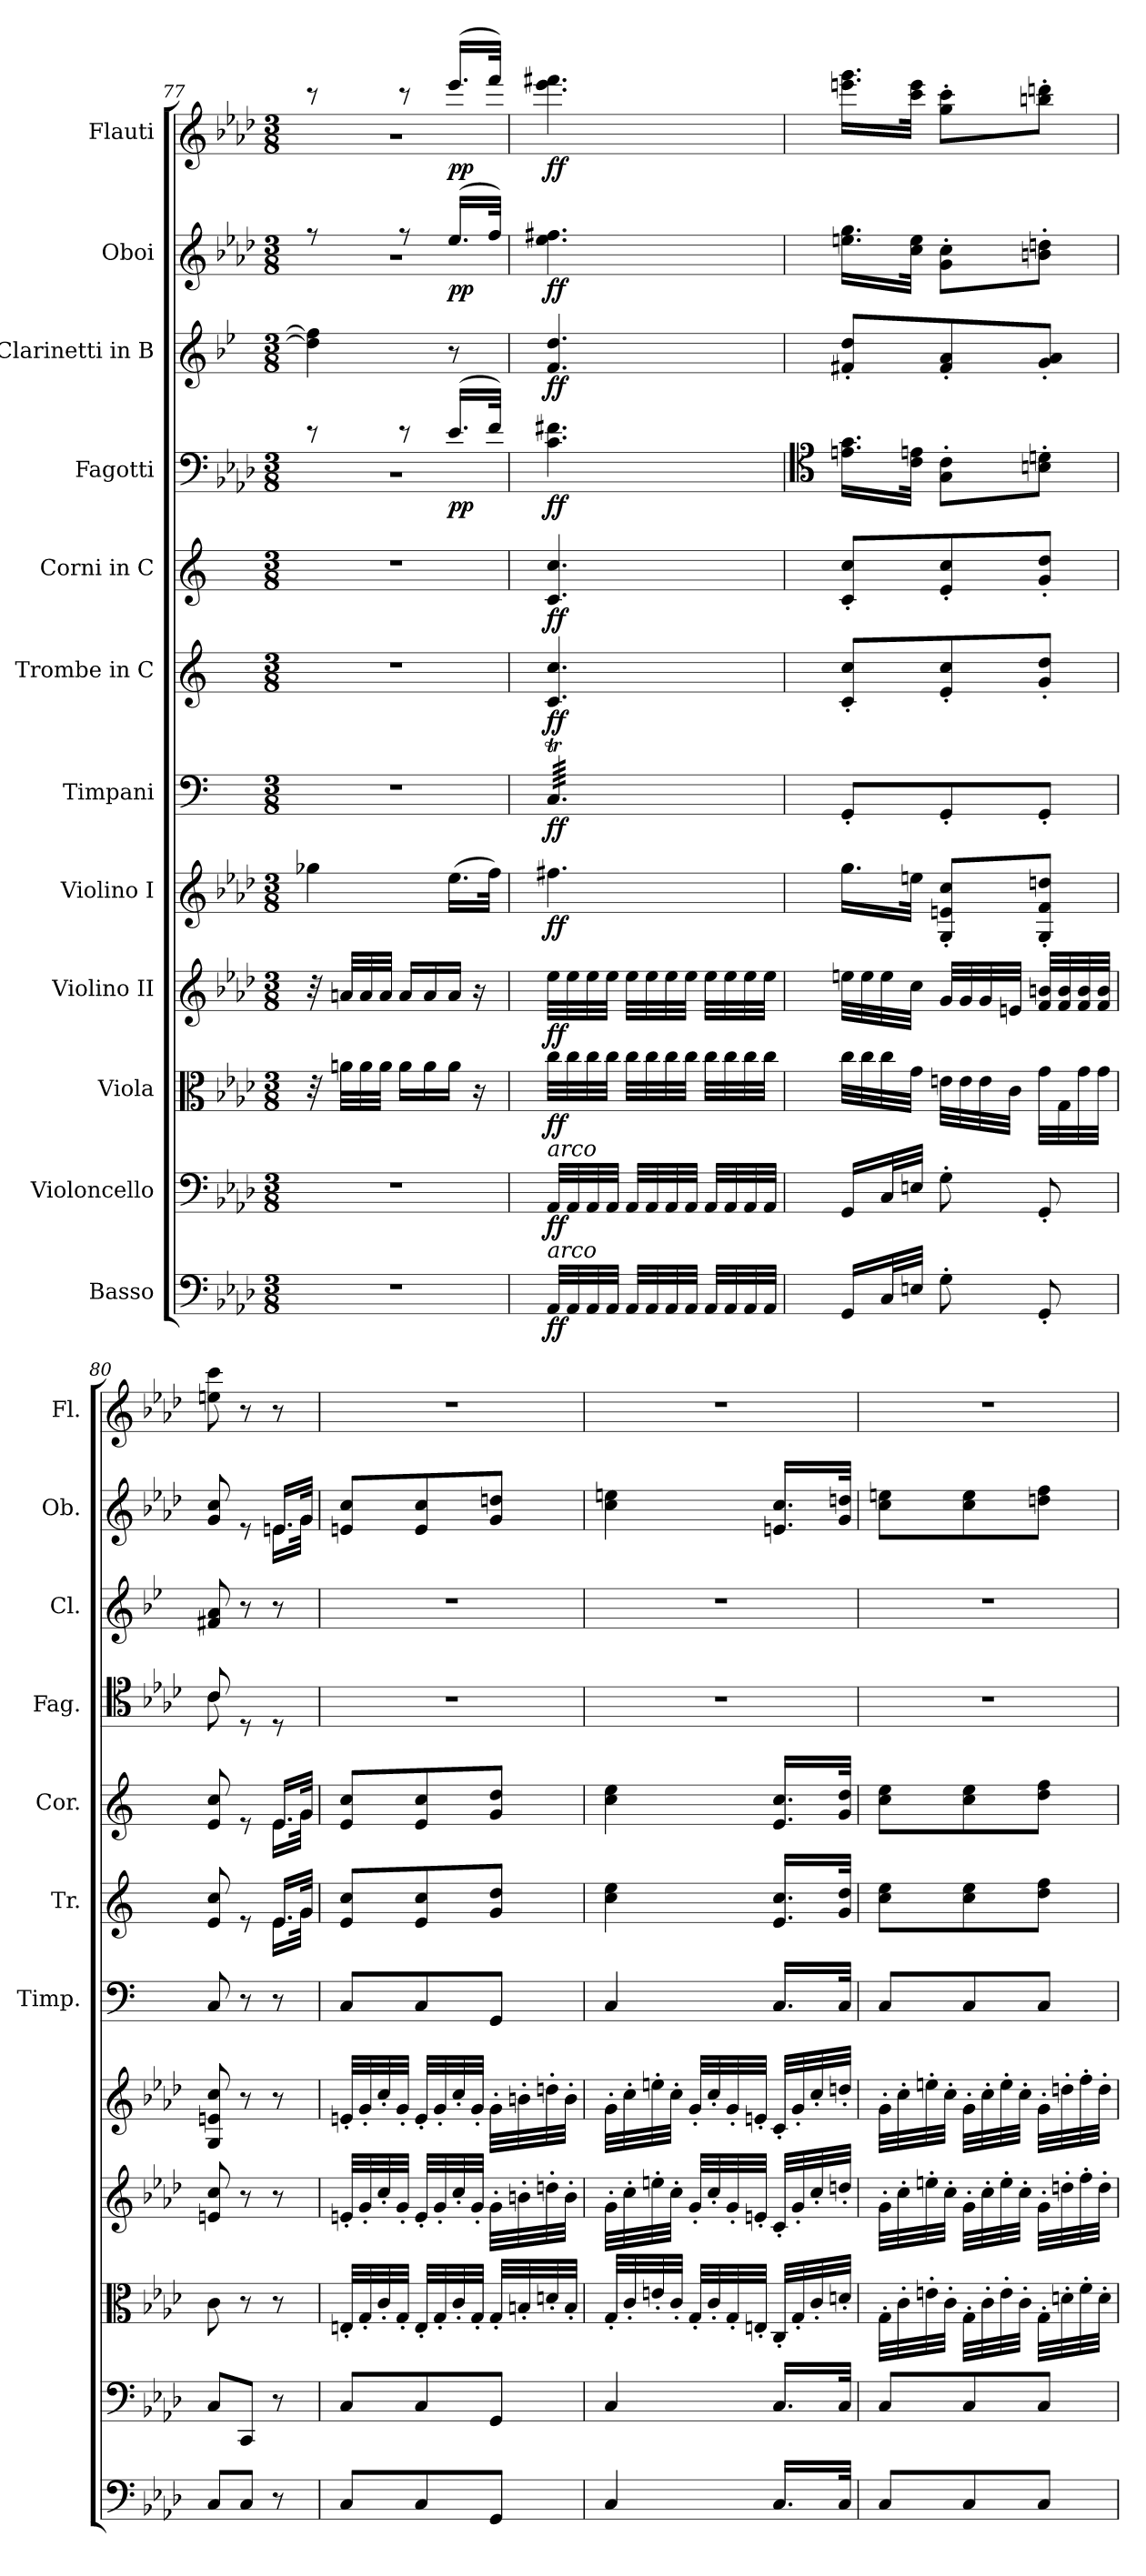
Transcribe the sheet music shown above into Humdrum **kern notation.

**kern	**dynam	**kern	**dynam	**kern	**dynam	**kern	**dynam	**kern	**dynam	**kern	**dynam	**kern	**dynam	**kern	**dynam	**kern	**dynam	**kern	**dynam	**kern	**dynam	**kern	**dynam
*part12	*part12	*part11	*part11	*part10	*part10	*part9	*part9	*part8	*part8	*part7	*part7	*part6	*part6	*part5	*part5	*part4	*part4	*part3	*part3	*part2	*part2	*part1	*part1
*staff12	*staff12	*staff11	*staff11	*staff10	*staff10	*staff9	*staff9	*staff8	*staff8	*staff7	*staff7	*staff6	*staff6	*staff5	*staff5	*staff4	*staff4	*staff3	*staff3	*staff2	*staff2	*staff1	*staff1
*I"Basso	*	*I"Violoncello	*	*I"Viola	*	*I"Violino II	*	*I"Violino I	*	*I"Timpani	*	*I"Trombe in C	*	*I"Corni in C	*	*I"Fagotti	*	*I"Clarinetti in B	*	*I"Oboi	*	*I"Flauti	*
*	*	*	*	*	*	*	*	*	*	*I'Timp.	*	*I'Tr.	*	*I'Cor.	*	*I'Fag.	*	*I'Cl.	*	*I'Ob.	*	*I'Fl.	*
*clefF4	*	*clefF4	*	*clefC3	*	*clefG2	*	*clefG2	*	*clefF4	*	*clefG2	*	*clefG2	*	*clefF4	*	*clefG2	*	*clefG2	*	*clefG2	*
*ITrd7c12	*	*	*	*	*	*	*	*	*	*	*	*	*	*ITrd7c12	*	*	*	*ITrd1c2	*	*	*	*	*
*k[b-e-a-d-]	*	*k[b-e-a-d-]	*	*k[b-e-a-d-]	*	*k[b-e-a-d-]	*	*k[b-e-a-d-]	*	*k[]	*	*k[]	*	*k[]	*	*k[b-e-a-d-]	*	*k[b-e-a-d-]	*	*k[b-e-a-d-]	*	*k[b-e-a-d-]	*
*M3/8	*	*M3/8	*	*M3/8	*	*M3/8	*	*M3/8	*	*M3/8	*	*M3/8	*	*M3/8	*	*M3/8	*	*M3/8	*	*M3/8	*	*M3/8	*
=77	=77	=77	=77	=77	=77	=77	=77	=77	=77	=77	=77	=77	=77	=77	=77	=77	=77	=77	=77	=77	=77	=77	=77
*	*	*	*	*	*	*	*	*	*	*	*	*	*	*	*	*^	*	*	*	*^	*	*^	*
4.r	.	4.r	.	32r	.	32r	.	4gg-X\	.	4.r	.	4.r	.	4.r	.	8r	4.r	.	4cc\] 4ee-\]	.	8r	4.r	.	8r	4.r	.
.	.	.	.	32an\LLL	.	32an/LLL	.	.	.	.	.	.	.	.	.	.	.	.	.	.	.	.	.	.	.	.
.	.	.	.	32a\	.	32a/	.	.	.	.	.	.	.	.	.	.	.	.	.	.	.	.	.	.	.	.
.	.	.	.	32a\JJJ	.	32a/JJJ	.	.	.	.	.	.	.	.	.	.	.	.	.	.	.	.	.	.	.	.
.	.	.	.	16a\LL	.	16a/LL	.	.	.	.	.	.	.	.	.	8r	.	.	.	.	8r	.	.	8r	.	.
.	.	.	.	16a\	.	16a/	.	.	.	.	.	.	.	.	.	.	.	.	.	.	.	.	.	.	.	.
!	!	!	!	!	!	!	!	!	!	!	!	!	!	!	!	!	!	!LO:DY:b	!	!	!	!	!LO:DY:b	!	!	!LO:DY:b
.	.	.	.	16a\JJ	.	16a/JJ	.	(16.ee-\LL	.	.	.	.	.	.	.	(16.e-/LL	.	pp	8r	.	(16.ee-/LL	.	pp	(16.eee-/LL	.	pp
.	.	.	.	16r	.	16r	.	.	.	.	.	.	.	.	.	.	.	.	.	.	.	.	.	.	.	.
.	.	.	.	.	.	.	.	32ff\JJk)	.	.	.	.	.	.	.	32f/JJk)	.	.	.	.	32ff/JJk)	.	.	32fff/JJk)	.	.
*	*	*	*	*	*	*	*	*	*	*	*	*	*	*	*	*	*	*	*	*	*v	*v	*	*	*	*
*	*	*	*	*	*	*	*	*	*	*	*	*	*	*	*	*v	*v	*	*	*	*	*	*v	*v	*
!!LO:PB:g=z
=78	=78	=78	=78	=78	=78	=78	=78	=78	=78	=78	=78	=78	=78	=78	=78	=78	=78	=78	=78	=78	=78	=78	=78
!	!	!LO:TX:a:i:t=arco	!	!	!	!	!	!	!	!	!	!	!	!	!	!	!	!	!	!	!	!	!
!LO:TX:a:i:t=arco	!	!	!	!	!	!	!	!	!	!	!	!	!	!	!	!	!	!	!	!	!	!	!
!	!LO:DY:b	!	!LO:DY:b	!	!LO:DY:b	!	!LO:DY:b	!	!LO:DY:b	!	!LO:DY:b	!	!LO:DY:b	!	!LO:DY:b	!	!LO:DY:b	!	!LO:DY:b	!	!LO:DY:b	!	!LO:DY:b
*	*	*	*	*	*	*	*	*	*	*tremolo	*	*	*	*	*	*	*	*	*	*	*	*	*
32AAA-/LLL	ff	32AA-/LLL	ff	32cc\LLL	ff	32ee-\LLL	ff	4.ff#X\	ff	64CT/LLLL	ff	4.c/ 4.cc/	ff	4.C/ 4.c/	ff	4.c\ 4.f#X\	ff	4.e-/ 4.cc/	ff	4.ee-\ 4.ff#X\	ff	4.eee-\ 4.fff#X\	ff
.	.	.	.	.	.	.	.	.	.	64CT/	.	.	.	.	.	.	.	.	.	.	.	.	.
32AAA-/	.	32AA-/	.	32cc\	.	32ee-\	.	.	.	64CT/	.	.	.	.	.	.	.	.	.	.	.	.	.
.	.	.	.	.	.	.	.	.	.	64CT/	.	.	.	.	.	.	.	.	.	.	.	.	.
32AAA-/	.	32AA-/	.	32cc\	.	32ee-\	.	.	.	64CT/	.	.	.	.	.	.	.	.	.	.	.	.	.
.	.	.	.	.	.	.	.	.	.	64CT/	.	.	.	.	.	.	.	.	.	.	.	.	.
32AAA-/JJJ	.	32AA-/JJJ	.	32cc\JJJ	.	32ee-\JJJ	.	.	.	64CT/	.	.	.	.	.	.	.	.	.	.	.	.	.
.	.	.	.	.	.	.	.	.	.	64CT/	.	.	.	.	.	.	.	.	.	.	.	.	.
32AAA-/LLL	.	32AA-/LLL	.	32cc\LLL	.	32ee-\LLL	.	.	.	64CT/	.	.	.	.	.	.	.	.	.	.	.	.	.
.	.	.	.	.	.	.	.	.	.	64CT/	.	.	.	.	.	.	.	.	.	.	.	.	.
32AAA-/	.	32AA-/	.	32cc\	.	32ee-\	.	.	.	64CT/	.	.	.	.	.	.	.	.	.	.	.	.	.
.	.	.	.	.	.	.	.	.	.	64CT/	.	.	.	.	.	.	.	.	.	.	.	.	.
32AAA-/	.	32AA-/	.	32cc\	.	32ee-\	.	.	.	64CT/	.	.	.	.	.	.	.	.	.	.	.	.	.
.	.	.	.	.	.	.	.	.	.	64CT/	.	.	.	.	.	.	.	.	.	.	.	.	.
32AAA-/JJJ	.	32AA-/JJJ	.	32cc\JJJ	.	32ee-\JJJ	.	.	.	64CT/	.	.	.	.	.	.	.	.	.	.	.	.	.
.	.	.	.	.	.	.	.	.	.	64CT/	.	.	.	.	.	.	.	.	.	.	.	.	.
32AAA-/LLL	.	32AA-/LLL	.	32cc\LLL	.	32ee-\LLL	.	.	.	64CT/	.	.	.	.	.	.	.	.	.	.	.	.	.
.	.	.	.	.	.	.	.	.	.	64CT/	.	.	.	.	.	.	.	.	.	.	.	.	.
32AAA-/	.	32AA-/	.	32cc\	.	32ee-\	.	.	.	64CT/	.	.	.	.	.	.	.	.	.	.	.	.	.
.	.	.	.	.	.	.	.	.	.	64CT/	.	.	.	.	.	.	.	.	.	.	.	.	.
32AAA-/	.	32AA-/	.	32cc\	.	32ee-\	.	.	.	64CT/	.	.	.	.	.	.	.	.	.	.	.	.	.
.	.	.	.	.	.	.	.	.	.	64CT/	.	.	.	.	.	.	.	.	.	.	.	.	.
32AAA-/JJJ	.	32AA-/JJJ	.	32cc\JJJ	.	32ee-\JJJ	.	.	.	64CT/	.	.	.	.	.	.	.	.	.	.	.	.	.
.	.	.	.	.	.	.	.	.	.	64CT/JJJJ	.	.	.	.	.	.	.	.	.	.	.	.	.
*	*	*	*	*	*	*	*	*	*	*Xtremolo	*	*	*	*	*	*	*	*	*	*	*	*	*
=79	=79	=79	=79	=79	=79	=79	=79	=79	=79	=79	=79	=79	=79	=79	=79	=79	=79	=79	=79	=79	=79	=79	=79
*	*	*	*	*	*	*	*	*	*	*	*	*	*	*	*	*clefC4	*	*	*	*	*	*	*
16GGG/LL	.	16GG/LL	.	32cc\LLL	.	32een\LLL	.	16.gg\LL	.	8GG'/L	.	8c/' 8cc/'L	.	8C/' 8c/'L	.	16.en\ 16.g\LL	.	8en/' 8cc/'L	.	16.een\ 16.gg\LL	.	16.eeen\ 16.ggg\LL	.
.	.	.	.	32cc\	.	32ee\	.	.	.	.	.	.	.	.	.	.	.	.	.	.	.	.	.
32CC/L	.	32C/L	.	32cc\	.	32ee\	.	.	.	.	.	.	.	.	.	.	.	.	.	.	.	.	.
32EEn/JJJ	.	32En/JJJ	.	32g\JJJ	.	32cc\JJJ	.	32een\JJk	.	.	.	.	.	.	.	32c\ 32en\JJk	.	.	.	32cc\ 32ee\JJk	.	32ccc\ 32eee\JJk	.
8GG'\	.	8G'\	.	32en\LLL	.	32g/LLL	.	8G/' 8en/' 8cc/'L	.	8GG'/	.	8e/' 8cc/'	.	8E/' 8c/'	.	8G\' 8c\'L	.	8e/' 8g/'	.	8g\' 8cc\'L	.	8gg\' 8ccc\'L	.
.	.	.	.	32e\	.	32g/	.	.	.	.	.	.	.	.	.	.	.	.	.	.	.	.	.
.	.	.	.	32e\	.	32g/	.	.	.	.	.	.	.	.	.	.	.	.	.	.	.	.	.
.	.	.	.	32c\JJJ	.	32en/JJJ	.	.	.	.	.	.	.	.	.	.	.	.	.	.	.	.	.
8GGG'/	.	8GG'/	.	32g\LLL	.	32f/ 32bn/LLL	.	8G/' 8f/' 8ddn/'J	.	8GG'/J	.	8g/' 8dd/'J	.	8G/' 8d/'J	.	8Bn\' 8dn\'J	.	8f/' 8g/'J	.	8bn\' 8ddn\'J	.	8bbn\' 8dddn\'J	.
.	.	.	.	32G\	.	32f/ 32b/	.	.	.	.	.	.	.	.	.	.	.	.	.	.	.	.	.
.	.	.	.	32g\	.	32f/ 32b/	.	.	.	.	.	.	.	.	.	.	.	.	.	.	.	.	.
.	.	.	.	32g\JJJ	.	32f/ 32b/JJJ	.	.	.	.	.	.	.	.	.	.	.	.	.	.	.	.	.
=80	=80	=80	=80	=80	=80	=80	=80	=80	=80	=80	=80	=80	=80	=80	=80	=80	=80	=80	=80	=80	=80	=80	=80
*	*	*	*	*	*	*	*	*	*	*	*	*^	*	*^	*	*^	*	*	*	*^	*	*	*
8CC/L	.	8C/L	.	8c\	.	8en/ 8cc/	.	8G/ 8en/ 8cc/	.	8C/	.	8e/ 8cc/	4ryy	.	8E/ 8c/	4ryy	.	8c/	8c\	.	8en/ 8g/	.	8g/ 8cc/	4ryy	.	8een\ 8ccc\	.
8CC/J	.	8CC/J	.	8r	.	8r	.	8r	.	8r	.	8re	.	.	8re	.	.	8rD	4ryy	.	8r	.	8re	.	.	8r	.
8r	.	8r	.	8r	.	8r	.	8r	.	8r	.	16.e/LL	16.e\LL	.	16.E/LL	16.E\LL	.	8rD	.	.	8r	.	16.en/LL	16.e\LL	.	8r	.
.	.	.	.	.	.	.	.	.	.	.	.	32g/JJk	32g\JJk	.	32G/JJk	32G\JJk	.	.	.	.	.	.	32g/JJk	32g\JJk	.	.	.
*	*	*	*	*	*	*	*	*	*	*	*	*v	*v	*	*	*	*	*v	*v	*	*	*	*v	*v	*	*	*
*	*	*	*	*	*	*	*	*	*	*	*	*	*	*v	*v	*	*	*	*	*	*	*	*	*
=81	=81	=81	=81	=81	=81	=81	=81	=81	=81	=81	=81	=81	=81	=81	=81	=81	=81	=81	=81	=81	=81	=81	=81
8CC/L	.	8C/L	.	32En'/LLL	.	32en'/LLL	.	32en'/LLL	.	8C/L	.	8e/ 8cc/L	.	8E/ 8c/L	.	4.r	.	4.r	.	8en/ 8cc/L	.	4.r	.
.	.	.	.	32G'/	.	32g'/	.	32g'/	.	.	.	.	.	.	.	.	.	.	.	.	.	.	.
.	.	.	.	32c'/	.	32cc'/	.	32cc'/	.	.	.	.	.	.	.	.	.	.	.	.	.	.	.
.	.	.	.	32G'/JJJ	.	32g'/JJJ	.	32g'/JJJ	.	.	.	.	.	.	.	.	.	.	.	.	.	.	.
8CC/	.	8C/	.	32E'/LLL	.	32e'/LLL	.	32e'/LLL	.	8C/	.	8e/ 8cc/	.	8E/ 8c/	.	.	.	.	.	8e/ 8cc/	.	.	.
.	.	.	.	32G'/	.	32g'/	.	32g'/	.	.	.	.	.	.	.	.	.	.	.	.	.	.	.
.	.	.	.	32c'/	.	32cc'/	.	32cc'/	.	.	.	.	.	.	.	.	.	.	.	.	.	.	.
.	.	.	.	32G'/JJJ	.	32g'/JJJ	.	32g'/JJJ	.	.	.	.	.	.	.	.	.	.	.	.	.	.	.
8GGG/J	.	8GG/J	.	32G'/LLL	.	32g'\LLL	.	32g'\LLL	.	8GG/J	.	8g/ 8dd/J	.	8G/ 8d/J	.	.	.	.	.	8g/ 8ddn/J	.	.	.
.	.	.	.	32Bn'/	.	32bn'\	.	32bn'\	.	.	.	.	.	.	.	.	.	.	.	.	.	.	.
.	.	.	.	32dn'/	.	32ddn'\	.	32ddn'\	.	.	.	.	.	.	.	.	.	.	.	.	.	.	.
.	.	.	.	32B'/JJJ	.	32b'\JJJ	.	32b'\JJJ	.	.	.	.	.	.	.	.	.	.	.	.	.	.	.
=82	=82	=82	=82	=82	=82	=82	=82	=82	=82	=82	=82	=82	=82	=82	=82	=82	=82	=82	=82	=82	=82	=82	=82
4CC/	.	4C/	.	32G'/LLL	.	32g'\LLL	.	32g'\LLL	.	4C/	.	4cc\ 4ee\	.	4c\ 4e\	.	4.r	.	4.r	.	4cc\ 4een\	.	4.r	.
.	.	.	.	32c'/	.	32cc'\	.	32cc'\	.	.	.	.	.	.	.	.	.	.	.	.	.	.	.
.	.	.	.	32en'/	.	32een'\	.	32een'\	.	.	.	.	.	.	.	.	.	.	.	.	.	.	.
.	.	.	.	32c'/JJJ	.	32cc'\JJJ	.	32cc'\JJJ	.	.	.	.	.	.	.	.	.	.	.	.	.	.	.
.	.	.	.	32G'/LLL	.	32g'/LLL	.	32g'/LLL	.	.	.	.	.	.	.	.	.	.	.	.	.	.	.
.	.	.	.	32c'/	.	32cc'/	.	32cc'/	.	.	.	.	.	.	.	.	.	.	.	.	.	.	.
.	.	.	.	32G'/	.	32g'/	.	32g'/	.	.	.	.	.	.	.	.	.	.	.	.	.	.	.
.	.	.	.	32En'/JJJ	.	32en'/JJJ	.	32en'/JJJ	.	.	.	.	.	.	.	.	.	.	.	.	.	.	.
16.CC/LL	.	16.C/LL	.	32C'/LLL	.	32c'/LLL	.	32c'/LLL	.	16.C/LL	.	16.e/ 16.cc/LL	.	16.E/ 16.c/LL	.	.	.	.	.	16.en/ 16.cc/LL	.	.	.
.	.	.	.	32G'/	.	32g'/	.	32g'/	.	.	.	.	.	.	.	.	.	.	.	.	.	.	.
.	.	.	.	32c'/	.	32cc'/	.	32cc'/	.	.	.	.	.	.	.	.	.	.	.	.	.	.	.
32CC/JJk	.	32C/JJk	.	32dn'/JJJ	.	32ddn'/JJJ	.	32ddn'/JJJ	.	32C/JJk	.	32g/ 32dd/JJk	.	32G/ 32d/JJk	.	.	.	.	.	32g/ 32ddn/JJk	.	.	.
=83	=83	=83	=83	=83	=83	=83	=83	=83	=83	=83	=83	=83	=83	=83	=83	=83	=83	=83	=83	=83	=83	=83	=83
8CC/L	.	8C/L	.	32G'\LLL	.	32g'\LLL	.	32g'\LLL	.	8C/L	.	8cc\ 8ee\L	.	8c\ 8e\L	.	4.r	.	4.r	.	8cc\ 8een\L	.	4.r	.
.	.	.	.	32c'\	.	32cc'\	.	32cc'\	.	.	.	.	.	.	.	.	.	.	.	.	.	.	.
.	.	.	.	32en'\	.	32een'\	.	32een'\	.	.	.	.	.	.	.	.	.	.	.	.	.	.	.
.	.	.	.	32c'\JJJ	.	32cc'\JJJ	.	32cc'\JJJ	.	.	.	.	.	.	.	.	.	.	.	.	.	.	.
8CC/	.	8C/	.	32G'\LLL	.	32g'\LLL	.	32g'\LLL	.	8C/	.	8cc\ 8ee\	.	8c\ 8e\	.	.	.	.	.	8cc\ 8ee\	.	.	.
.	.	.	.	32c'\	.	32cc'\	.	32cc'\	.	.	.	.	.	.	.	.	.	.	.	.	.	.	.
.	.	.	.	32e'\	.	32ee'\	.	32ee'\	.	.	.	.	.	.	.	.	.	.	.	.	.	.	.
.	.	.	.	32c'\JJJ	.	32cc'\JJJ	.	32cc'\JJJ	.	.	.	.	.	.	.	.	.	.	.	.	.	.	.
8CC/J	.	8C/J	.	32G'\LLL	.	32g'\LLL	.	32g'\LLL	.	8C/J	.	8dd\ 8ff\J	.	8d\ 8f\J	.	.	.	.	.	8ddn\ 8ff\J	.	.	.
.	.	.	.	32dn'\	.	32ddn'\	.	32ddn'\	.	.	.	.	.	.	.	.	.	.	.	.	.	.	.
.	.	.	.	32f'\	.	32ff'\	.	32ff'\	.	.	.	.	.	.	.	.	.	.	.	.	.	.	.
.	.	.	.	32d'\JJJ	.	32dd'\JJJ	.	32dd'\JJJ	.	.	.	.	.	.	.	.	.	.	.	.	.	.	.
=	=	=	=	=	=	=	=	=	=	=	=	=	=	=	=	=	=	=	=	=	=	=	=
*-	*-	*-	*-	*-	*-	*-	*-	*-	*-	*-	*-	*-	*-	*-	*-	*-	*-	*-	*-	*-	*-	*-	*-
